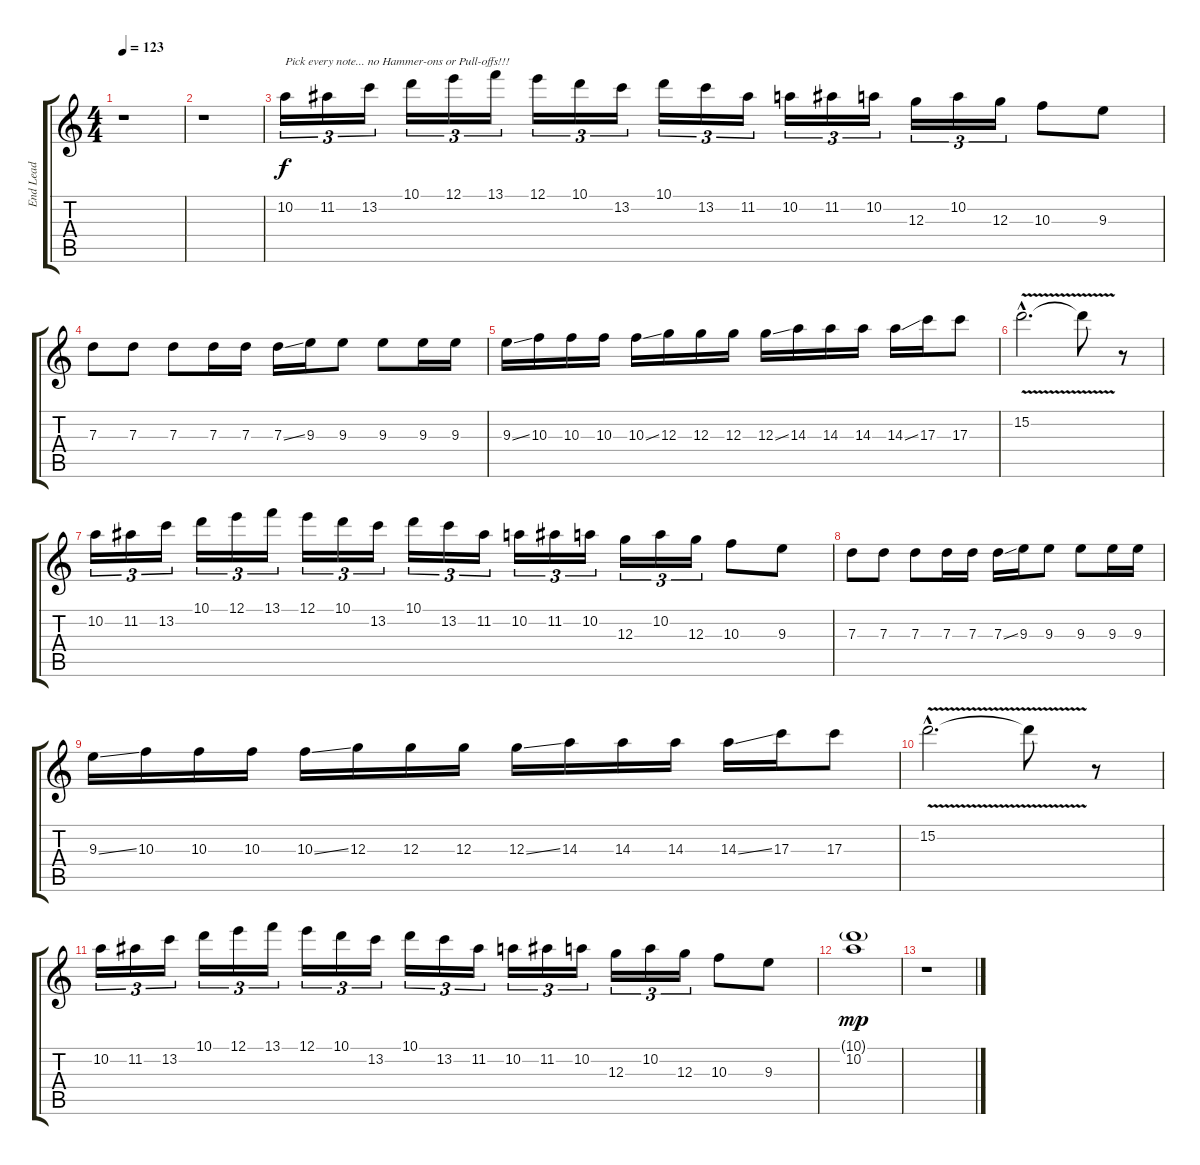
\track ("End Lead" "End Lead") {instrument overdrivenguitar}
\staff {score tabs}
\tuning (E4 B3 G3 D3 A2 E2) {hide}
\ts (4 4)
\tempo 123
\clef g2
\ks c
r.1{dy f} |
r.1 |
10.2.16{tu (3 2) txt "Pick every note... no Hammer-ons or Pull-offs!!!"} 11.2.16{tu (3 2)} 13.2.16{tu (3 2)} 10.1.16{tu (3 2)} 12.1.16{tu (3 2)} 13.1.16{tu (3 2)} 12.1.16{tu (3 2)} 10.1.16{tu (3 2)} 13.2.16{tu (3 2)} 10.1.16{tu (3 2)} 13.2.16{tu (3 2)} 11.2.16{tu (3 2)} 10.2.16{tu (3 2)} 11.2.16{tu (3 2)} 10.2.16{tu (3 2)} 12.3.16{tu (3 2)} 10.2.16{tu (3 2)} 12.3.16{tu (3 2)} 10.3.8 9.3.8 |
7.3.8 7.3.8 7.3.8 7.3.16 7.3.16 7.3{ss}.16 9.3.16 9.3.8 9.3.8 9.3.16 9.3.16 |
9.3{ss}.16 10.3.16 10.3.16 10.3.16 10.3{ss}.16 12.3.16 12.3.16 12.3.16 12.3{ss}.16 14.3.16 14.3.16 14.3.16 14.3{ss}.16 17.3.16 17.3.8 |
15.2{v hac}.2{d} 15.2{t}.8 r.8 |
10.2.16{tu (3 2)} 11.2.16{tu (3 2)} 13.2.16{tu (3 2)} 10.1.16{tu (3 2)} 12.1.16{tu (3 2)} 13.1.16{tu (3 2)} 12.1.16{tu (3 2)} 10.1.16{tu (3 2)} 13.2.16{tu (3 2)} 10.1.16{tu (3 2)} 13.2.16{tu (3 2)} 11.2.16{tu (3 2)} 10.2.16{tu (3 2)} 11.2.16{tu (3 2)} 10.2.16{tu (3 2)} 12.3.16{tu (3 2)} 10.2.16{tu (3 2)} 12.3.16{tu (3 2)} 10.3.8 9.3.8 |
7.3.8 7.3.8 7.3.8 7.3.16 7.3.16 7.3{ss}.16 9.3.16 9.3.8 9.3.8 9.3.16 9.3.16 |
9.3{ss}.16 10.3.16 10.3.16 10.3.16 10.3{ss}.16 12.3.16 12.3.16 12.3.16 12.3{ss}.16 14.3.16 14.3.16 14.3.16 14.3{ss}.16 17.3.16 17.3.8 |
15.2{v hac}.2{d} 15.2{t}.8 r.8 |
10.2.16{tu (3 2)} 11.2.16{tu (3 2)} 13.2.16{tu (3 2)} 10.1.16{tu (3 2)} 12.1.16{tu (3 2)} 13.1.16{tu (3 2)} 12.1.16{tu (3 2)} 10.1.16{tu (3 2)} 13.2.16{tu (3 2)} 10.1.16{tu (3 2)} 13.2.16{tu (3 2)} 11.2.16{tu (3 2)} 10.2.16{tu (3 2)} 11.2.16{tu (3 2)} 10.2.16{tu (3 2)} 12.3.16{tu (3 2)} 10.2.16{tu (3 2)} 12.3.16{tu (3 2)} 10.3.8 9.3.8 |
(10.1{g} 10.2).1{dy mp} |
r.1
